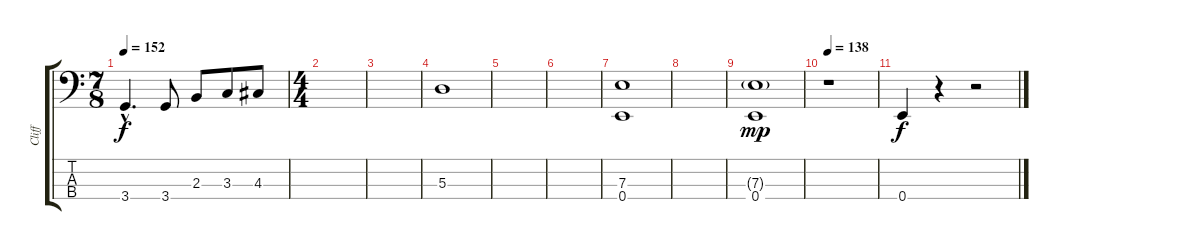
\track ("Cliff" "Cliff") {instrument electricbassfinger}
\staff {score tabs}
\tuning (G2 D2 A1 E1) {hide}
\ts (7 8)
\tempo 152
\clef f4
\ks c
3.4{hac}.4{d dy f} 3.4.8 2.3.8 3.3.8 4.3.8 |
\ts (4 4)
|
|
5.3.1 |
|
|
(7.3 0.4).1 |
|
(7.3{g} 0.4).1{dy mp} |
\tempo 138
r.1 |
0.4.4{dy f} r.4 r.2
